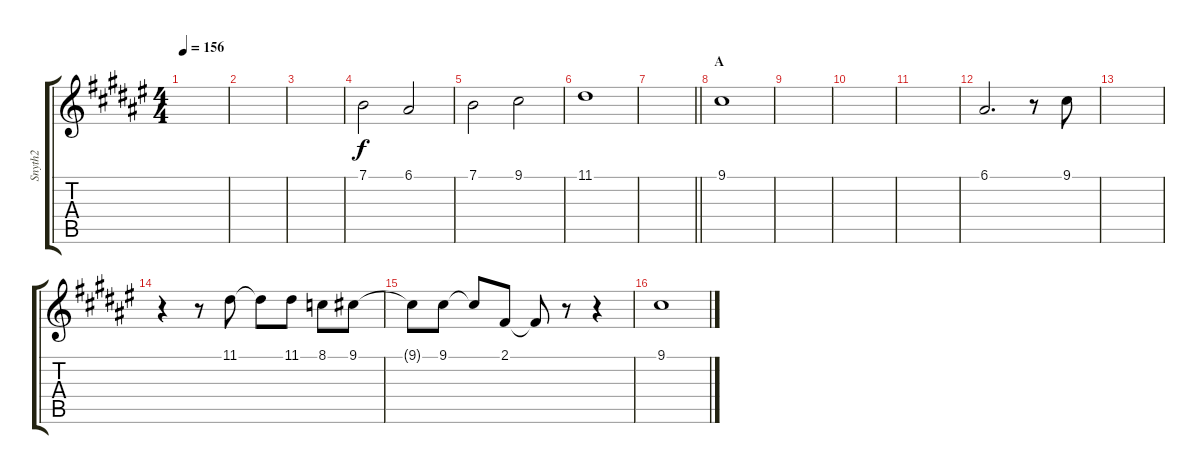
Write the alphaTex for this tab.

\track ("Snyth2" "Snyth2") {instrument vibraphone}
\staff {score tabs}
\tuning (E4 B3 G3 D3 A2 E2) {hide}
\ts (4 4)
\tempo 156
\clef g2
\ks f#
|
|
|
7.1.2 6.1.2 |
7.1.2 9.1.2 |
11.1.1 |
\barLineRight lightlight
|
\section ("" "A")
9.1.1{dy f} |
|
|
|
6.1.2{d} r.8 9.1.8 |
|
r.4 r.8 11.1.8 11.1{t}.8 11.1.8 8.1.8 9.1.8 |
9.1{t}.8 9.1.8 9.1{t}.8 2.1.8 2.1{t}.8 r.8 r.4 |
9.1.1
